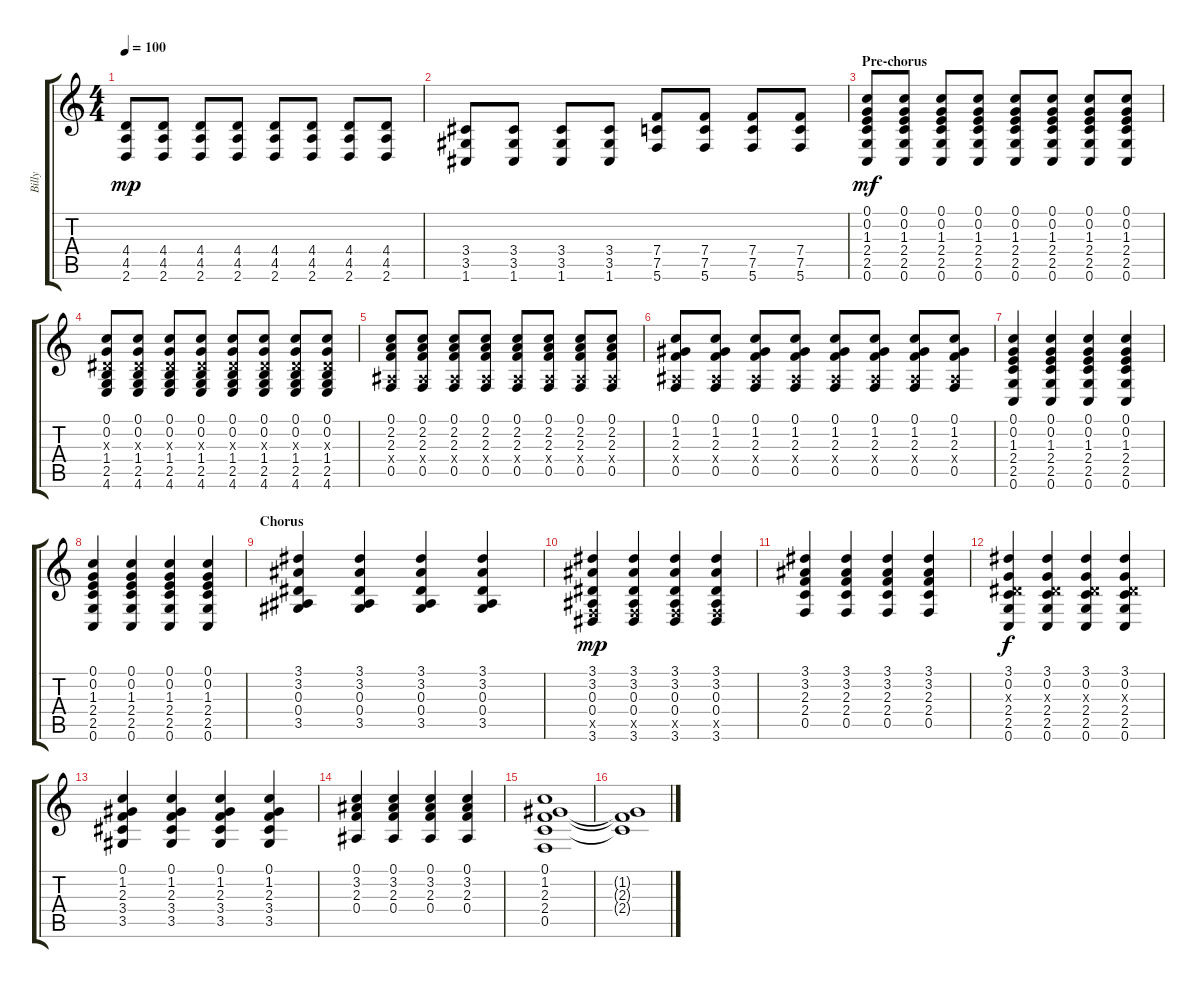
\track ("Billy" "Billy") {instrument distortionguitar}
\staff {score tabs}
\tuning (C4 G3 Eb3 Bb2 F2 C2) {hide}
\ts (4 4)
\tempo 100
\clef g2
\ks c
(4.4 4.5 2.6).8{dy mp} (4.4 4.5 2.6).8 (4.4 4.5 2.6).8 (4.4 4.5 2.6).8 (4.4 4.5 2.6).8 (4.4 4.5 2.6).8 (4.4 4.5 2.6).8 (4.4 4.5 2.6).8 |
(3.4 3.5 1.6).8 (3.4 3.5 1.6).8 (3.4 3.5 1.6).8 (3.4 3.5 1.6).8 (7.4 7.5 5.6).8 (7.4 7.5 5.6).8 (7.4 7.5 5.6).8 (7.4 7.5 5.6).8 |
\section ("" "Pre-chorus")
(0.1 0.2 1.3 2.4 2.5 0.6).8{dy mf} (0.1 0.2 1.3 2.4 2.5 0.6).8 (0.1 0.2 1.3 2.4 2.5 0.6).8 (0.1 0.2 1.3 2.4 2.5 0.6).8 (0.1 0.2 1.3 2.4 2.5 0.6).8 (0.1 0.2 1.3 2.4 2.5 0.6).8 (0.1 0.2 1.3 2.4 2.5 0.6).8 (0.1 0.2 1.3 2.4 2.5 0.6).8 |
(0.1 0.2 0.3{x} 1.4 2.5 4.6).8 (0.1 0.2 0.3{x} 1.4 2.5 4.6).8 (0.1 0.2 0.3{x} 1.4 2.5 4.6).8 (0.1 0.2 0.3{x} 1.4 2.5 4.6).8 (0.1 0.2 0.3{x} 1.4 2.5 4.6).8 (0.1 0.2 0.3{x} 1.4 2.5 4.6).8 (0.1 0.2 0.3{x} 1.4 2.5 4.6).8 (0.1 0.2 0.3{x} 1.4 2.5 4.6).8 |
(0.1 2.2 2.3 0.4{x} 0.5).8 (0.1 2.2 2.3 0.4{x} 0.5).8 (0.1 2.2 2.3 0.4{x} 0.5).8 (0.1 2.2 2.3 0.4{x} 0.5).8 (0.1 2.2 2.3 0.4{x} 0.5).8 (0.1 2.2 2.3 0.4{x} 0.5).8 (0.1 2.2 2.3 0.4{x} 0.5).8 (0.1 2.2 2.3 0.4{x} 0.5).8 |
(0.1 1.2 2.3 0.4{x} 0.5).8 (0.1 1.2 2.3 0.4{x} 0.5).8 (0.1 1.2 2.3 0.4{x} 0.5).8 (0.1 1.2 2.3 0.4{x} 0.5).8 (0.1 1.2 2.3 0.4{x} 0.5).8 (0.1 1.2 2.3 0.4{x} 0.5).8 (0.1 1.2 2.3 0.4{x} 0.5).8 (0.1 1.2 2.3 0.4{x} 0.5).8 |
(0.1 0.2 1.3 2.4 2.5 0.6).4 (0.1 0.2 1.3 2.4 2.5 0.6).4 (0.1 0.2 1.3 2.4 2.5 0.6).4 (0.1 0.2 1.3 2.4 2.5 0.6).4 |
(0.1 0.2 1.3 2.4 2.5 0.6).4 (0.1 0.2 1.3 2.4 2.5 0.6).4 (0.1 0.2 1.3 2.4 2.5 0.6).4 (0.1 0.2 1.3 2.4 2.5 0.6).4 |
\section ("" "Chorus")
(3.1 3.2 0.3 0.4 3.5).4 (3.1 3.2 0.3 0.4 3.5).4 (3.1 3.2 0.3 0.4 3.5).4 (3.1 3.2 0.3 0.4 3.5).4 |
(3.1 3.2 0.3 0.4 0.5{x} 3.6).4{dy mp} (3.1 3.2 0.3 0.4 0.5{x} 3.6).4 (3.1 3.2 0.3 0.4 0.5{x} 3.6).4 (3.1 3.2 0.3 0.4 0.5{x} 3.6).4 |
(3.1 3.2 2.3 2.4 0.5).4 (3.1 3.2 2.3 2.4 0.5).4 (3.1 3.2 2.3 2.4 0.5).4 (3.1 3.2 2.3 2.4 0.5).4 |
(3.1 0.2 0.3{x} 2.4 2.5 0.6).4{dy f} (3.1 0.2 0.3{x} 2.4 2.5 0.6).4 (3.1 0.2 0.3{x} 2.4 2.5 0.6).4 (3.1 0.2 0.3{x} 2.4 2.5 0.6).4 |
(0.1 1.2 2.3 3.4 3.5).4 (0.1 1.2 2.3 3.4 3.5).4 (0.1 1.2 2.3 3.4 3.5).4 (0.1 1.2 2.3 3.4 3.5).4 |
(0.1 3.2 2.3 0.4).4 (0.1 3.2 2.3 0.4).4 (0.1 3.2 2.3 0.4).4 (0.1 3.2 2.3 0.4).4 |
(0.1 1.2 2.3 2.4 0.5).1 |
(1.2{t} 2.3{t} 2.4{t}).1
